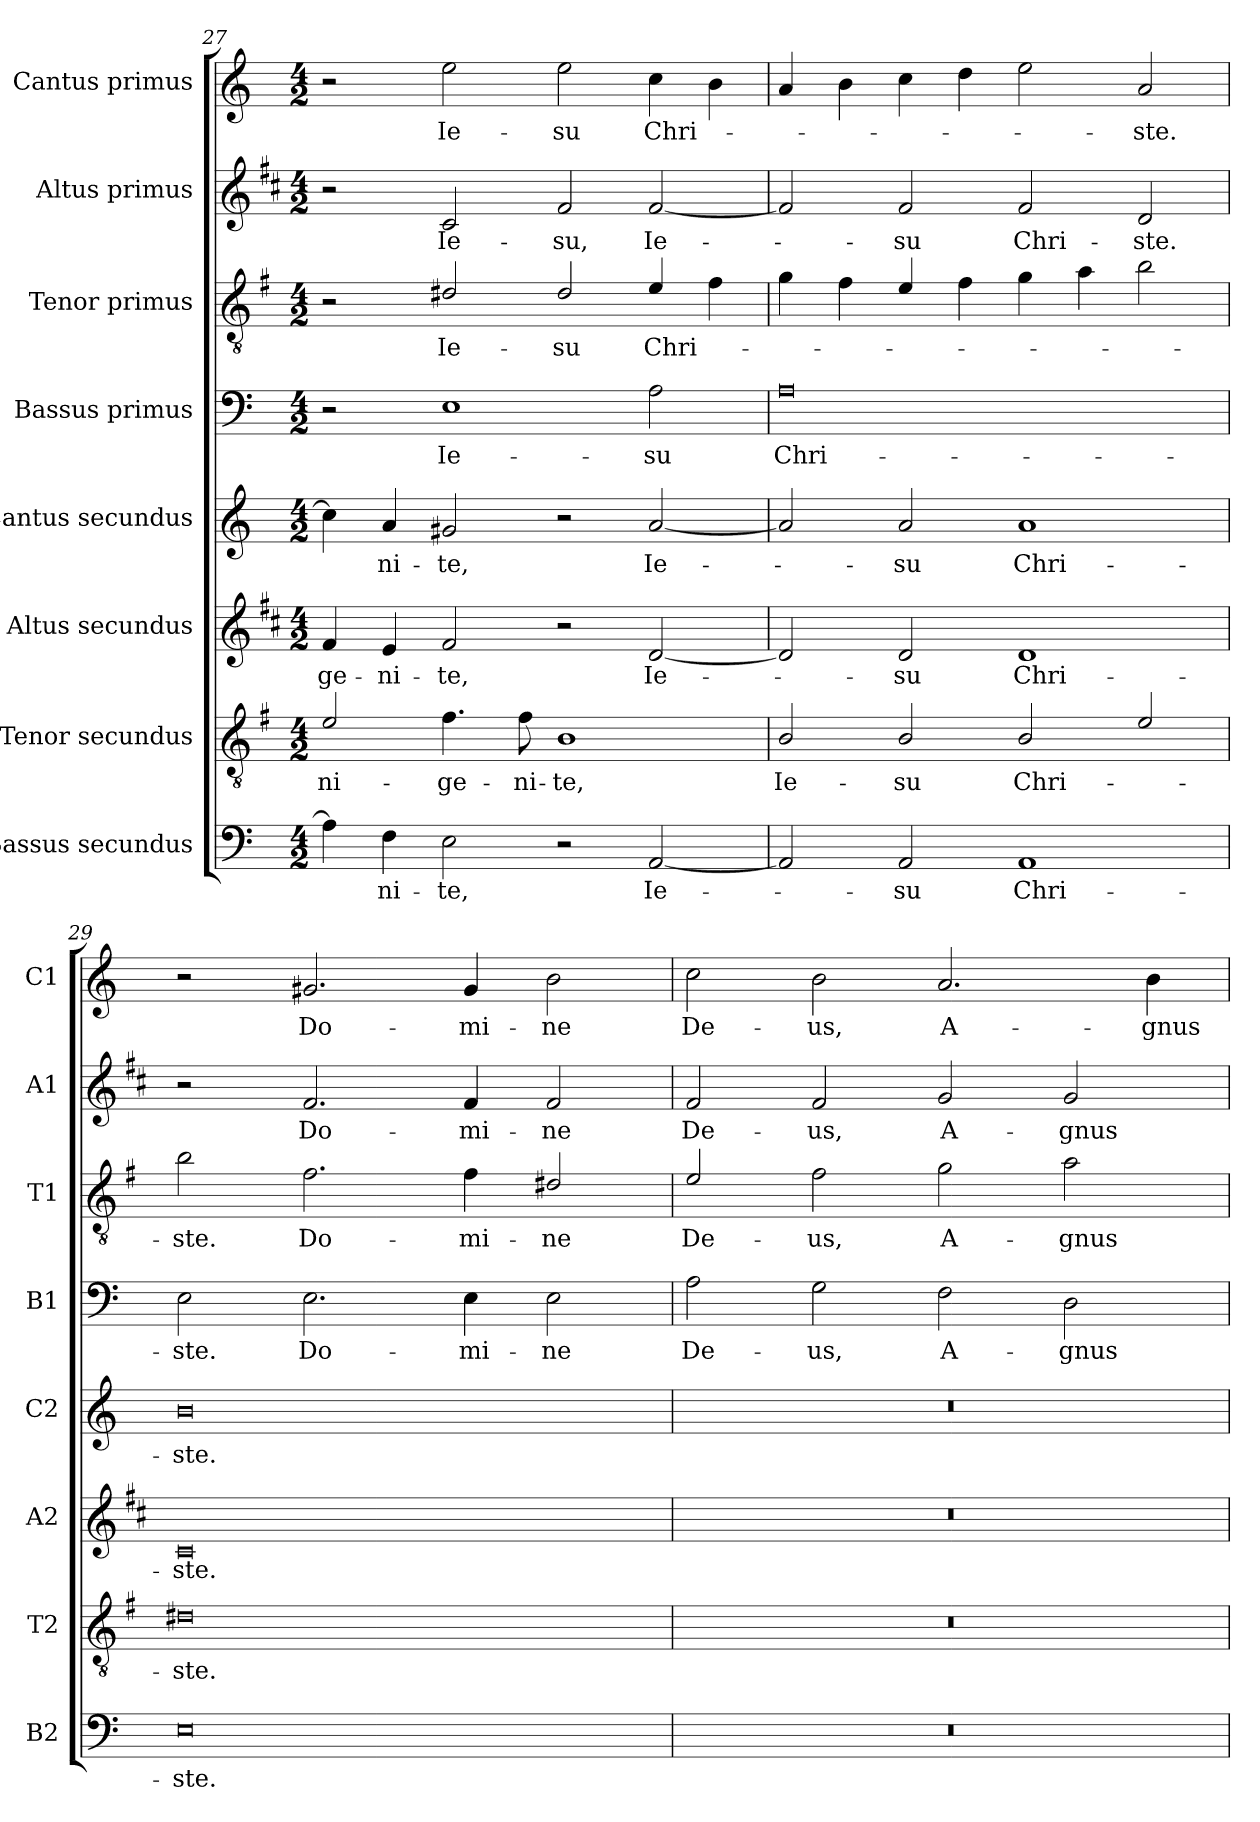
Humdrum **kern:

**kern	**text	**kern	**text	**kern	**text	**kern	**text	**kern	**text	**kern	**text	**kern	**text	**kern	**text
*part8	*part8	*part7	*part7	*part6	*part6	*part5	*part5	*part4	*part4	*part3	*part3	*part2	*part2	*part1	*part1
*staff8	*staff8	*staff7	*staff7	*staff6	*staff6	*staff5	*staff5	*staff4	*staff4	*staff3	*staff3	*staff2	*staff2	*staff1	*staff1
*I"Bassus secundus	*	*I"Tenor secundus	*	*I"Altus secundus	*	*I"Cantus secundus	*	*I"Bassus primus	*	*I"Tenor primus	*	*I"Altus primus	*	*I"Cantus primus	*
*I'B2	*	*I'T2	*	*I'A2	*	*I'C2	*	*I'B1	*	*I'T1	*	*I'A1	*	*I'C1	*
*clefF4	*	*clefGv2	*	*clefG2	*	*clefG2	*	*clefF4	*	*clefGv2	*	*clefG2	*	*clefG2	*
*	*	*ITrd4c7	*	*ITrd1c2	*	*	*	*	*	*ITrd4c7	*	*ITrd1c2	*	*	*
*k[]	*	*k[]	*	*k[]	*	*k[]	*	*k[]	*	*k[]	*	*k[]	*	*k[]	*
*C:	*	*C:	*	*C:	*	*C:	*	*C:	*	*C:	*	*C:	*	*C:	*
*M4/2	*	*M4/2	*	*M4/2	*	*M4/2	*	*M4/2	*	*M4/2	*	*M4/2	*	*M4/2	*
=27	=27	=27	=27	=27	=27	=27	=27	=27	=27	=27	=27	=27	=27	=27	=27
!	!	!	!LO:LY:b	!	!LO:LY:b	!	!	!	!	!	!	!	!	!	!
4A\]	.	2A/	-ni-	4e/	-ge-	4cc\]	.	2r	.	2r	.	2r	.	2r	.
!	!LO:LY:b	!	!	!	!LO:LY:b	!	!LO:LY:b	!	!	!	!	!	!	!	!
4F\	-ni-	.	.	4d/	-ni-	4a/	-ni-	.	.	.	.	.	.	.	.
!	!LO:LY:b	!	!LO:LY:b	!	!LO:LY:b	!	!LO:LY:b	!	!LO:LY:b	!	!LO:LY:b	!	!LO:LY:b	!	!LO:LY:b
2E\	-te,	4.B\	-ge-	2e/	-te,	2g#X/	-te,	1E	Ie-	2G#X/	Ie-	2B/	Ie-	2ee\	Ie-
!	!	!	!LO:LY:b	!	!	!	!	!	!	!	!	!	!	!	!
.	.	8B\	-ni-	.	.	.	.	.	.	.	.	.	.	.	.
!	!	!	!LO:LY:b	!	!	!	!	!	!	!	!LO:LY:b	!	!LO:LY:b	!	!LO:LY:b
2r	.	1E	-te,	2r	.	2r	.	.	.	2G#/	-su	2e/	-su,	2ee\	-su
!	!LO:LY:b	!	!	!	!LO:LY:b	!	!LO:LY:b	!	!LO:LY:b	!	!LO:LY:b	!	!LO:LY:b	!	!LO:LY:b
[2AA/	Ie-	.	.	[2c/	Ie-	[2a/	Ie-	2A\	-su	4A/	Chri-	[2e/	Ie-	4cc\	Chri-
.	.	.	.	.	.	.	.	.	.	4B\	.	.	.	4b\	.
=28	=28	=28	=28	=28	=28	=28	=28	=28	=28	=28	=28	=28	=28	=28	=28
!	!	!	!LO:LY:b	!	!	!	!	!	!LO:LY:b	!	!	!	!	!	!
2AA/]	.	2E/	Ie-	2c/]	.	2a/]	.	0A	Chri-	4c\	.	2e/]	.	4a/	.
.	.	.	.	.	.	.	.	.	.	4B\	.	.	.	4b\	.
!	!LO:LY:b	!	!LO:LY:b	!	!LO:LY:b	!	!LO:LY:b	!	!	!	!	!	!LO:LY:b	!	!
2AA/	-su	2E/	-su	2c/	-su	2a/	-su	.	.	4A/	.	2e/	-su	4cc\	.
.	.	.	.	.	.	.	.	.	.	4B\	.	.	.	4dd\	.
!	!LO:LY:b	!	!LO:LY:b	!	!LO:LY:b	!	!LO:LY:b	!	!	!	!	!	!LO:LY:b	!	!
1AA	Chri-	2E/	Chri-	1c	Chri-	1a	Chri-	.	.	4c\	.	2e/	Chri-	2ee\	.
.	.	.	.	.	.	.	.	.	.	4d\	.	.	.	.	.
!	!	!	!	!	!	!	!	!	!	!	!	!	!LO:LY:b	!	!LO:LY:b
.	.	2A/	.	.	.	.	.	.	.	2e\	.	2c/	-ste.	2a/	-ste.
!!LO:PB:g=z
=29	=29	=29	=29	=29	=29	=29	=29	=29	=29	=29	=29	=29	=29	=29	=29
!	!LO:LY:b	!	!LO:LY:b	!	!LO:LY:b	!	!LO:LY:b	!	!LO:LY:b	!	!LO:LY:b	!	!	!	!
0E	-ste.	0G#X	-ste.	0B	-ste.	0b	-ste.	2E\	-ste.	2e\	-ste.	2r	.	2r	.
!	!	!	!	!	!	!	!	!	!LO:LY:b	!	!LO:LY:b	!	!LO:LY:b	!	!LO:LY:b
.	.	.	.	.	.	.	.	2.E\	Do-	2.B\	Do-	2.e/	Do-	2.g#X/	Do-
!	!	!	!	!	!	!	!	!	!LO:LY:b	!	!LO:LY:b	!	!LO:LY:b	!	!LO:LY:b
.	.	.	.	.	.	.	.	4E\	-mi-	4B\	-mi-	4e/	-mi-	4g#/	-mi-
!	!	!	!	!	!	!	!	!	!LO:LY:b	!	!LO:LY:b	!	!LO:LY:b	!	!LO:LY:b
.	.	.	.	.	.	.	.	2E\	-ne	2G#X/	-ne	2e/	-ne	2b\	-ne
=30	=30	=30	=30	=30	=30	=30	=30	=30	=30	=30	=30	=30	=30	=30	=30
!	!	!	!	!	!	!	!	!	!LO:LY:b	!	!LO:LY:b	!	!LO:LY:b	!	!LO:LY:b
0r	.	0r	.	0r	.	0r	.	2A\	De-	2A/	De-	2e/	De-	2cc\	De-
!	!	!	!	!	!	!	!	!	!LO:LY:b	!	!LO:LY:b	!	!LO:LY:b	!	!LO:LY:b
.	.	.	.	.	.	.	.	2G\	-us,	2B\	-us,	2e/	-us,	2b\	-us,
!	!	!	!	!	!	!	!	!	!LO:LY:b	!	!LO:LY:b	!	!LO:LY:b	!	!LO:LY:b
.	.	.	.	.	.	.	.	2F\	A-	2c\	A-	2f/	A-	2.a/	A-
!	!	!	!	!	!	!	!	!	!LO:LY:b	!	!LO:LY:b	!	!LO:LY:b	!	!
.	.	.	.	.	.	.	.	2D\	-gnus	2d\	-gnus	2f/	-gnus	.	.
!	!	!	!	!	!	!	!	!	!	!	!	!	!	!	!LO:LY:b
.	.	.	.	.	.	.	.	.	.	.	.	.	.	4b\	-gnus
=	=	=	=	=	=	=	=	=	=	=	=	=	=	=	=
*-	*-	*-	*-	*-	*-	*-	*-	*-	*-	*-	*-	*-	*-	*-	*-
